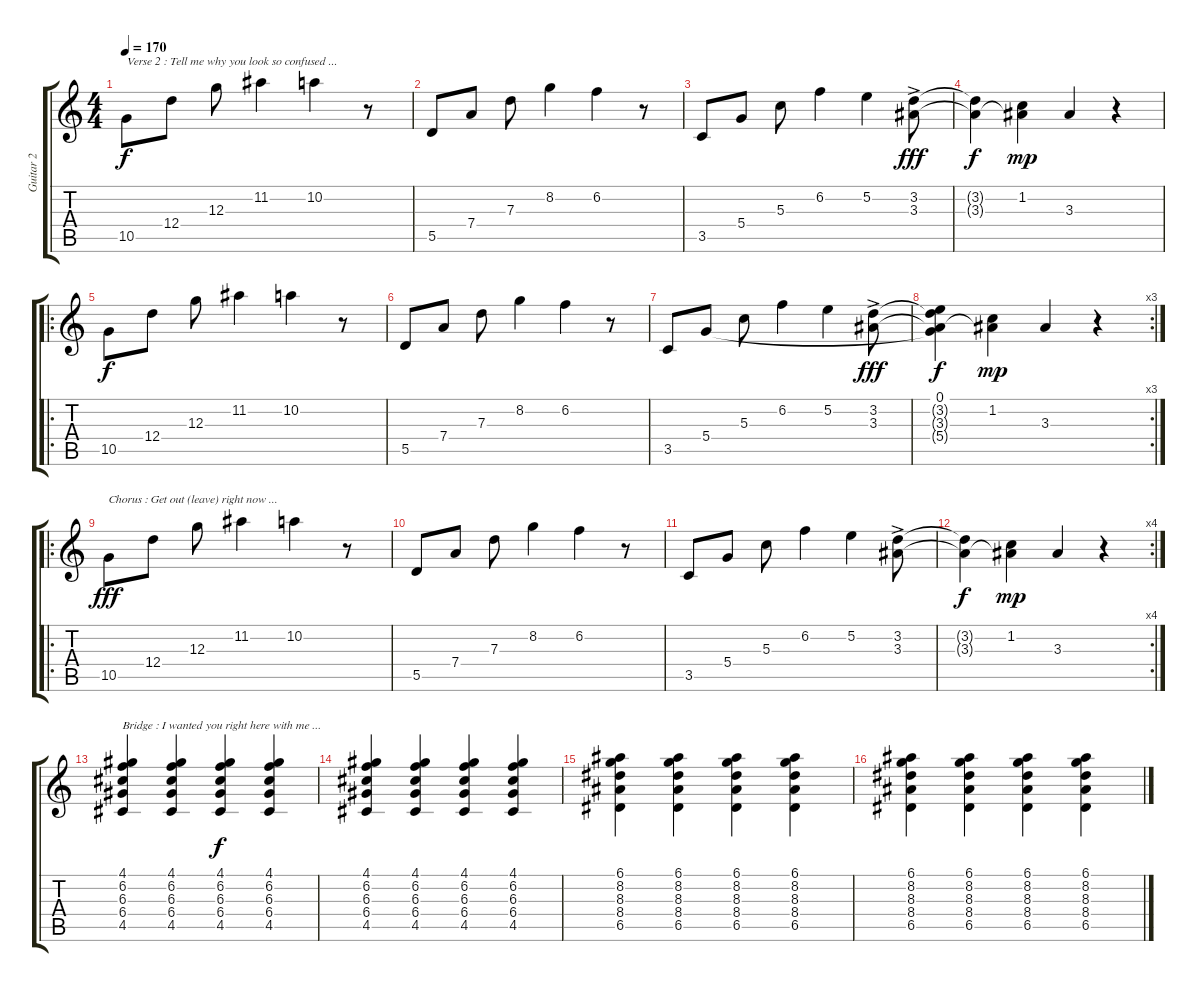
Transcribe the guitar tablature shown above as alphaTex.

\track ("Guitar 2" "Guitar 2") {instrument acousticguitarnylon}
\staff {score tabs}
\tuning (E4 B3 G3 D3 A2 E2) {hide}
\ts (4 4)
\tempo 170
\clef g2
\ks c
10.5.8{txt "Verse 2 : Tell me why you look so confused ..." dy f} 12.4.8 12.3.8 11.2.4 10.2.4 r.8 |
5.5.8 7.4.8 7.3.8 8.2.4 6.2.4 r.8 |
3.5.8 5.4.8 5.3.8 6.2.4 5.2.4 (3.2{ac} 3.3).8{dy fff} |
(3.2{t} 3.3{t}).4{dy f} (1.2 3.3{t}).4{dy mp} 3.3.4 r.4 |
\ro
10.5.8{dy f} 12.4.8 12.3.8 11.2.4 10.2.4 r.8 |
5.5.8 7.4.8 7.3.8 8.2.4 6.2.4 r.8 |
3.5.8 5.4.8 5.3.8 6.2.4 5.2.4 (3.2{ac} 3.3).8{dy fff} |
\rc 3
(0.1 3.2{t} 3.3{t} 5.4{t}).4{dy f} (1.2 3.3{t}).4{dy mp} 3.3.4 r.4 |
\ro
10.5.8{txt "Chorus : Get out (leave) right now ..." dy fff} 12.4.8 12.3.8 11.2.4 10.2.4 r.8 |
5.5.8 7.4.8 7.3.8 8.2.4 6.2.4 r.8 |
3.5.8 5.4.8 5.3.8 6.2.4 5.2.4 (3.2{ac} 3.3).8 |
\rc 4
(3.2{t} 3.3{t}).4{dy f} (1.2 3.3{t}).4{dy mp} 3.3.4 r.4 |
(4.1 6.2 6.3 6.4 4.5).4{txt "Bridge : I wanted you right here with me ..."} (4.1 6.2 6.3 6.4 4.5).4 (4.1 6.2 6.3 6.4 4.5).4{dy f} (4.1 6.2 6.3 6.4 4.5).4 |
(4.1 6.2 6.3 6.4 4.5).4 (4.1 6.2 6.3 6.4 4.5).4 (4.1 6.2 6.3 6.4 4.5).4 (4.1 6.2 6.3 6.4 4.5).4 |
(6.1 8.2 8.3 8.4 6.5).4 (6.1 8.2 8.3 8.4 6.5).4 (6.1 8.2 8.3 8.4 6.5).4 (6.1 8.2 8.3 8.4 6.5).4 |
(6.1 8.2 8.3 8.4 6.5).4 (6.1 8.2 8.3 8.4 6.5).4 (6.1 8.2 8.3 8.4 6.5).4 (6.1 8.2 8.3 8.4 6.5).4
